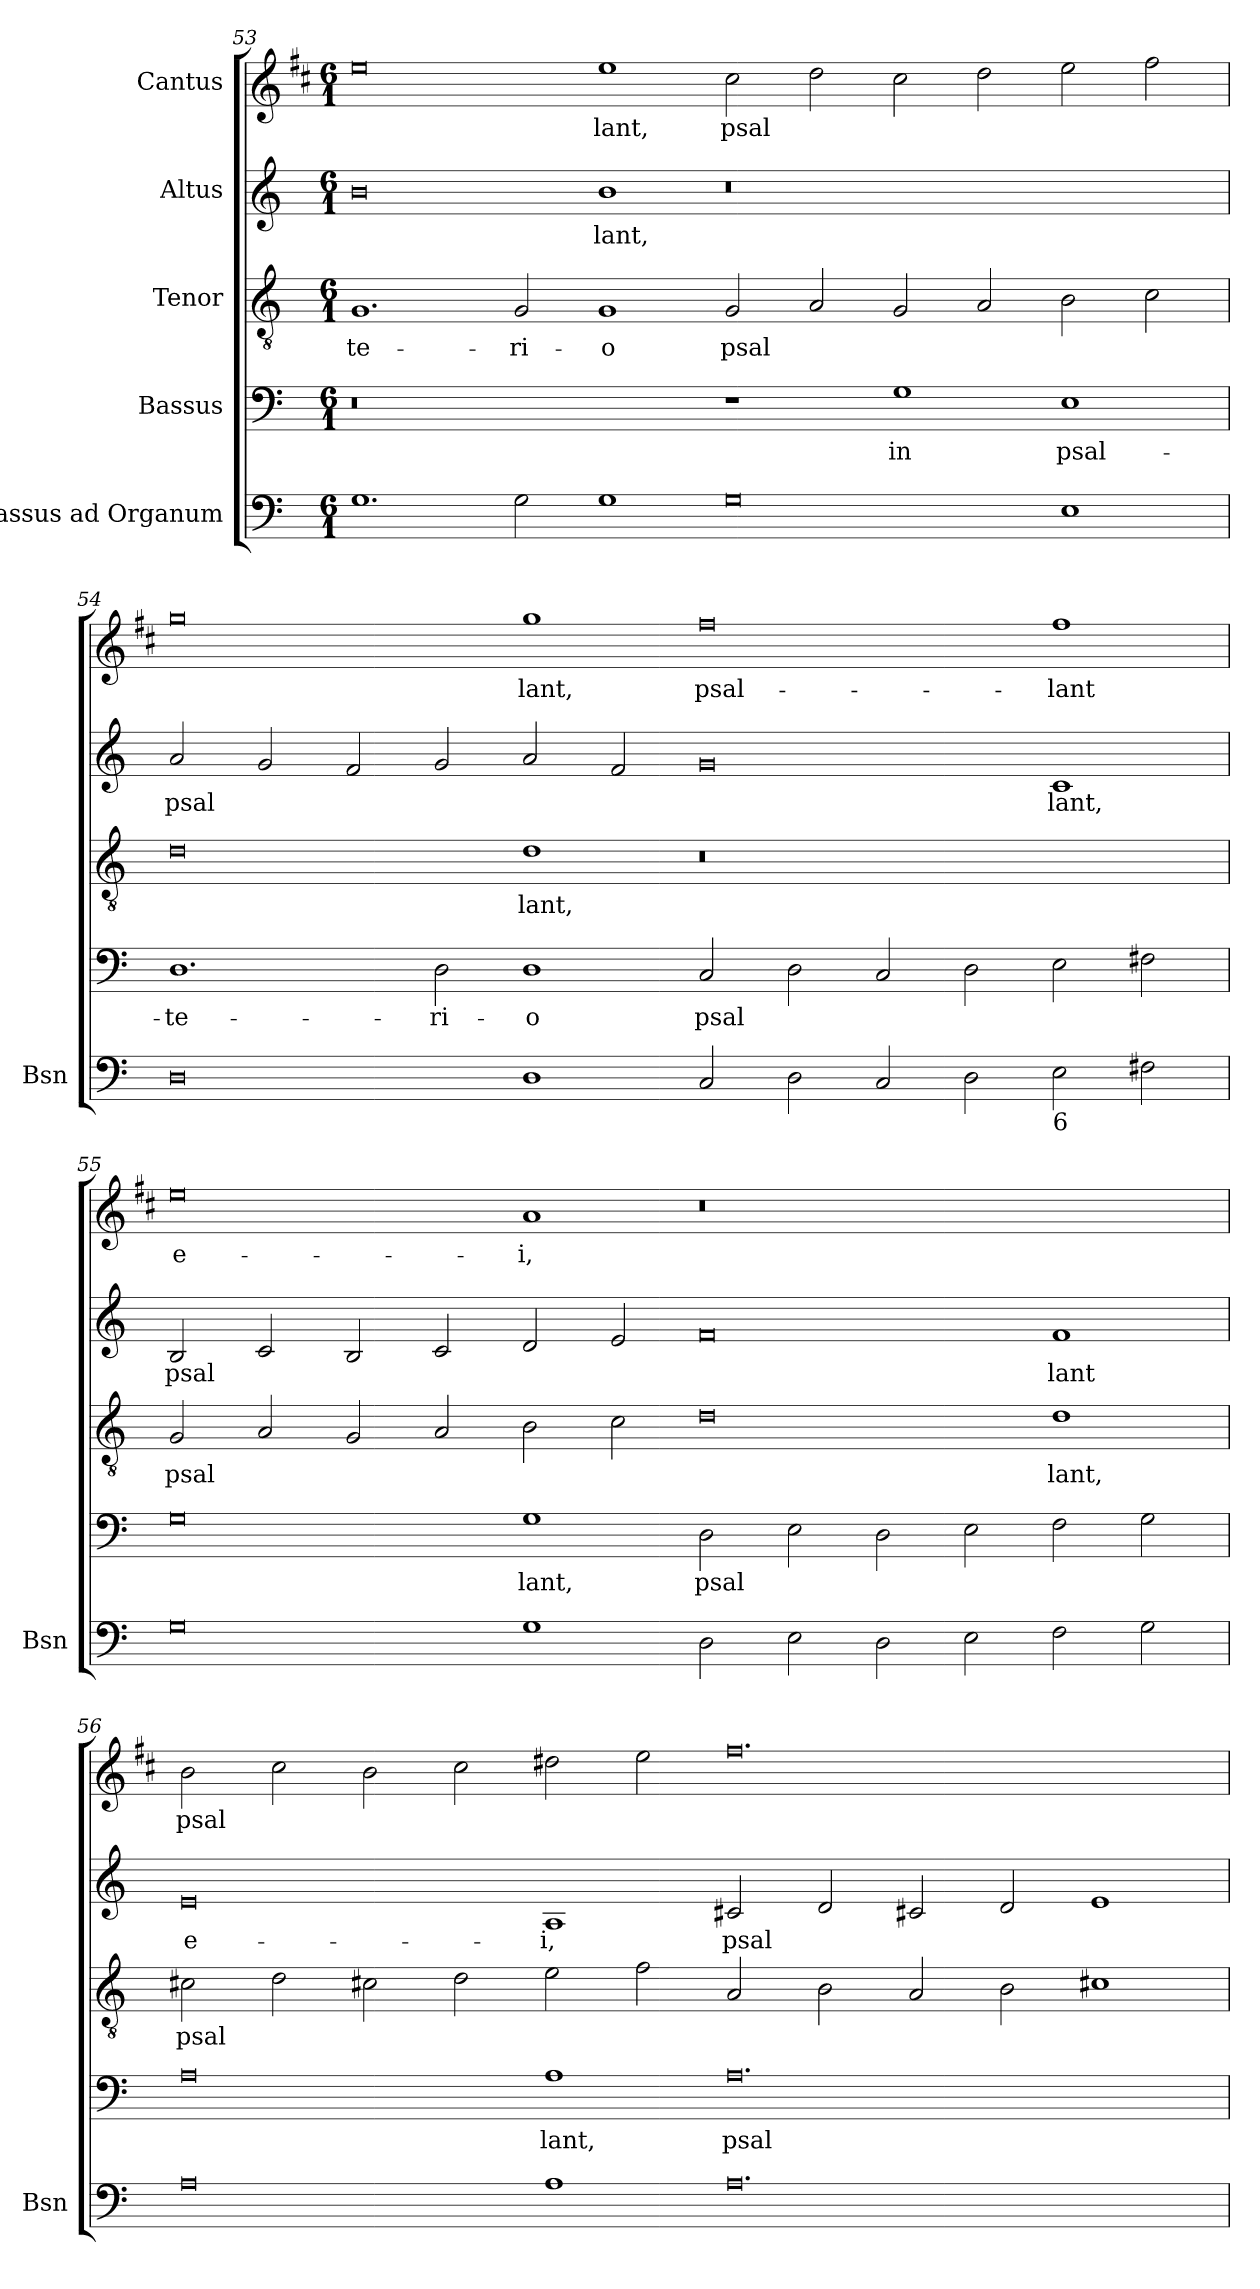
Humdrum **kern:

**kern	**kern	**text	**kern	**text	**kern	**text	**kern	**text
*part5	*part4	*part4	*part3	*part3	*part2	*part2	*part1	*part1
*staff5	*staff4	*staff4	*staff3	*staff3	*staff2	*staff2	*staff1	*staff1
*I"Bassus ad Organum	*I"Bassus	*	*I"Tenor	*	*I"Altus	*	*I"Cantus	*
*I'Bsn	*	*	*	*	*	*	*	*
!!LO:LB:g=z
*clefF4	*clefF4	*	*clefGv2	*	*clefG2	*	*clefG2	*
*	*	*	*	*	*	*	*ITrd1c2	*
*k[]	*k[]	*	*k[]	*	*k[]	*	*k[]	*
*C:	*C:	*	*C:	*	*C:	*	*C:	*
*M6/1	*M6/1	*	*M6/1	*	*M6/1	*	*M6/1	*
=53	=53	=53	=53	=53	=53	=53	=53	=53
!	!	!	!	!LO:LY:b	!	!	!	!
1.G	0.r	.	1.G	-te-	0b	.	0dd	.
!	!	!	!	!LO:LY:b	!	!	!	!
2G	.	.	2G	-ri-	.	.	.	.
!	!	!	!	!LO:LY:b	!	!LO:LY:b	!	!LO:LY:b
1G	.	.	1G	-o	1b	lant,	1dd	lant,
!	!	!	!	!LO:LY:b	!	!	!	!LO:LY:b
0G	1r	.	2G	psal	0.r	.	2b	psal
.	.	.	2A	.	.	.	2cc	.
!	!	!LO:LY:b	!	!	!	!	!	!
.	1G	in	2G	.	.	.	2b	.
.	.	.	2A	.	.	.	2cc	.
!	!	!LO:LY:b	!	!	!	!	!	!
1E	1E	psal-	2B	.	.	.	2dd	.
.	.	.	2c	.	.	.	2ee	.
=54	=54	=54	=54	=54	=54	=54	=54	=54
!	!	!LO:LY:b	!	!	!	!LO:LY:b	!	!
0D	1.D	-te-	0d	.	2a	psal	0ff	.
.	.	.	.	.	2g	.	.	.
.	.	.	.	.	2f	.	.	.
!	!	!LO:LY:b	!	!	!	!	!	!
.	2D	-ri-	.	.	2g	.	.	.
!	!	!LO:LY:b	!	!LO:LY:b	!	!	!	!LO:LY:b
1D	1D	-o	1d	lant,	2a	.	1ff	lant,
.	.	.	.	.	2f	.	.	.
!	!	!LO:LY:b	!	!	!	!	!	!LO:LY:b
2C	2C	psal	0.r	.	0g	.	0ee	psal-
2D	2D	.	.	.	.	.	.	.
2C	2C	.	.	.	.	.	.	.
2D	2D	.	.	.	.	.	.	.
!LO:TX:b:t=6	!	!	!	!	!	!	!	!
!	!	!	!	!	!	!LO:LY:b	!	!LO:LY:b
2E	2E	.	.	.	1c	lant,	1ee	-lant
2F#X	2F#X	.	.	.	.	.	.	.
=55	=55	=55	=55	=55	=55	=55	=55	=55
!	!	!	!	!LO:LY:b	!	!LO:LY:b	!	!LO:LY:b
0G	0G	.	2G	psal	2B	psal	0dd	e-
.	.	.	2A	.	2c	.	.	.
.	.	.	2G	.	2B	.	.	.
.	.	.	2A	.	2c	.	.	.
!	!	!LO:LY:b	!	!	!	!	!	!LO:LY:b
1G	1G	lant,	2B	.	2d	.	1g	-i,
.	.	.	2c	.	2e	.	.	.
!	!	!LO:LY:b	!	!	!	!	!	!
2D	2D	psal	0d	.	0f	.	0.r	.
2E	2E	.	.	.	.	.	.	.
2D	2D	.	.	.	.	.	.	.
2E	2E	.	.	.	.	.	.	.
!	!	!	!	!LO:LY:b	!	!LO:LY:b	!	!
2F	2F	.	1d	lant,	1f	lant	.	.
2G	2G	.	.	.	.	.	.	.
=56	=56	=56	=56	=56	=56	=56	=56	=56
!	!	!	!	!LO:LY:b	!	!LO:LY:b	!	!LO:LY:b
0A	0A	.	2c#X	psal	0e	e-	2a	psal
.	.	.	2d	.	.	.	2b	.
.	.	.	2c#X	.	.	.	2a	.
.	.	.	2d	.	.	.	2b	.
!	!	!LO:LY:b	!	!	!	!LO:LY:b	!	!
1A	1A	lant,	2e	.	1A	-i,	2cc#X	.
.	.	.	2f	.	.	.	2dd	.
!	!	!LO:LY:b	!	!	!	!LO:LY:b	!	!
0.A	0.A	psal	2A	.	2c#X	psal	0.ee	.
.	.	.	2B	.	2d	.	.	.
.	.	.	2A	.	2c#X	.	.	.
.	.	.	2B	.	2d	.	.	.
.	.	.	1c#X	.	1e	.	.	.
=	=	=	=	=	=	=	=	=
*-	*-	*-	*-	*-	*-	*-	*-	*-
